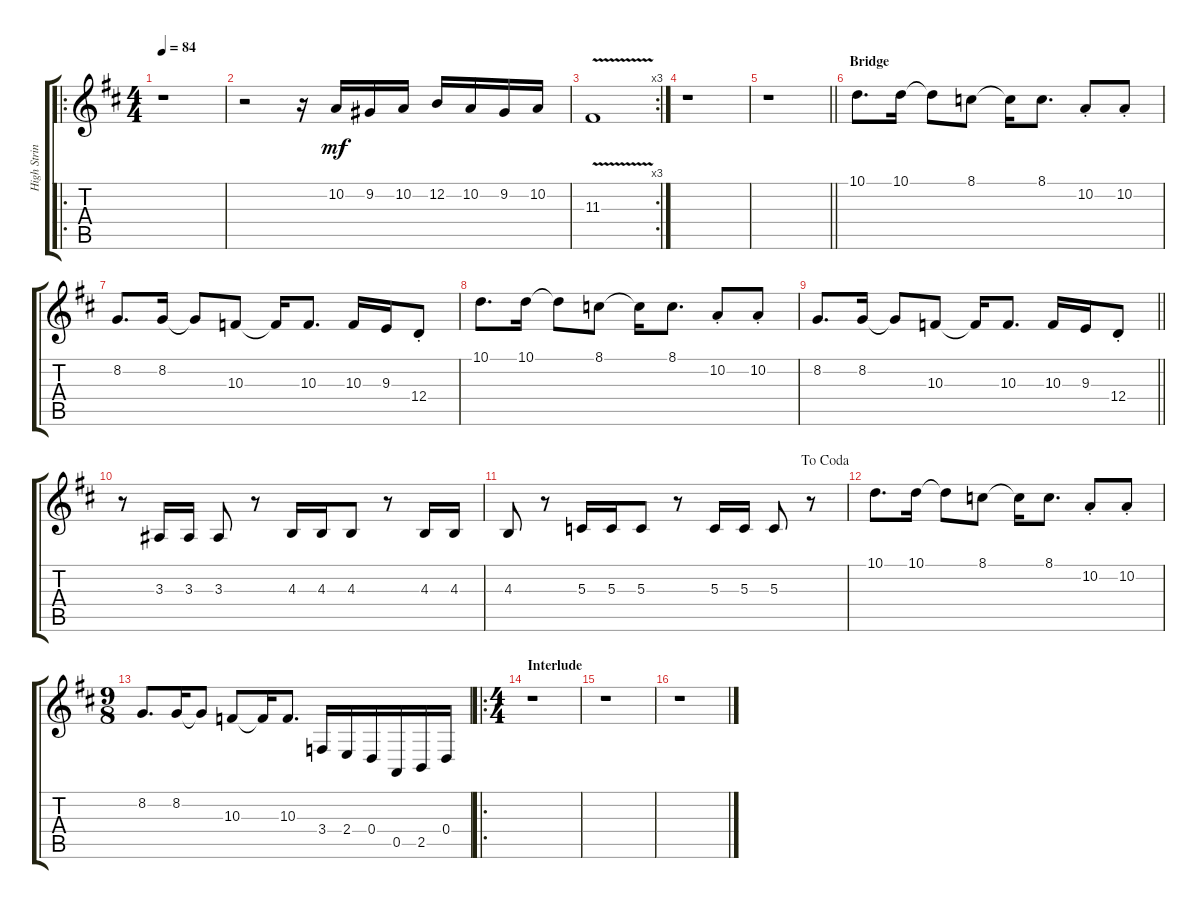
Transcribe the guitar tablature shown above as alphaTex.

\track ("High Strings" "High Strin") {instrument stringensemble1}
\staff {score tabs}
\tuning (E4 B3 G3 D3 A2 E2) {hide}
\ro
\ts (4 4)
\tempo 84
\clef g2
\ks d
r.1{dy mf} |
r.2 r.16 10.2.16 9.2.16 10.2.16 12.2.16 10.2.16 9.2.16 10.2.16 |
\rc 3
11.3{v}.1 |
r.1 |
\barLineRight lightlight
r.1 |
\section ("" "Bridge")
10.1.8{d} 10.1.16 10.1{t}.8 8.1.8 8.1{t}.16 8.1.8{d} 10.2{st}.8 10.2{st}.8 |
8.2.8{d} 8.2.16 8.2{t}.8 10.3.8 10.3{t}.16 10.3.8{d} 10.3.16 9.3.16 12.4{st}.8 |
10.1.8{d} 10.1.16 10.1{t}.8 8.1.8 8.1{t}.16 8.1.8{d} 10.2{st}.8 10.2{st}.8 |
\barLineRight lightlight
8.2.8{d} 8.2.16 8.2{t}.8 10.3.8 10.3{t}.16 10.3.8{d} 10.3.16 9.3.16 12.4{st}.8 |
r.8 3.3.16 3.3.16 3.3.8 r.8 4.3.16 4.3.16 4.3.8 r.8 4.3.16 4.3.16 |
\jump dacoda
4.3.8 r.8 5.3.16 5.3.16 5.3.8 r.8 5.3.16 5.3.16 5.3.8 r.8 |
10.1.8{d} 10.1.16 10.1{t}.8 8.1.8 8.1{t}.16 8.1.8{d} 10.2{st}.8 10.2{st}.8 |
\ts (9 8)
8.2.8{d} 8.2.16 8.2{t}.8 10.3.8 10.3{t}.16 10.3.8{d} 3.4.16 2.4.16 0.4.16 0.5.16 2.5.16 0.4.16 |
\ro
\ts (4 4)
\section ("" "Interlude")
r.1 |
r.1 |
r.1
